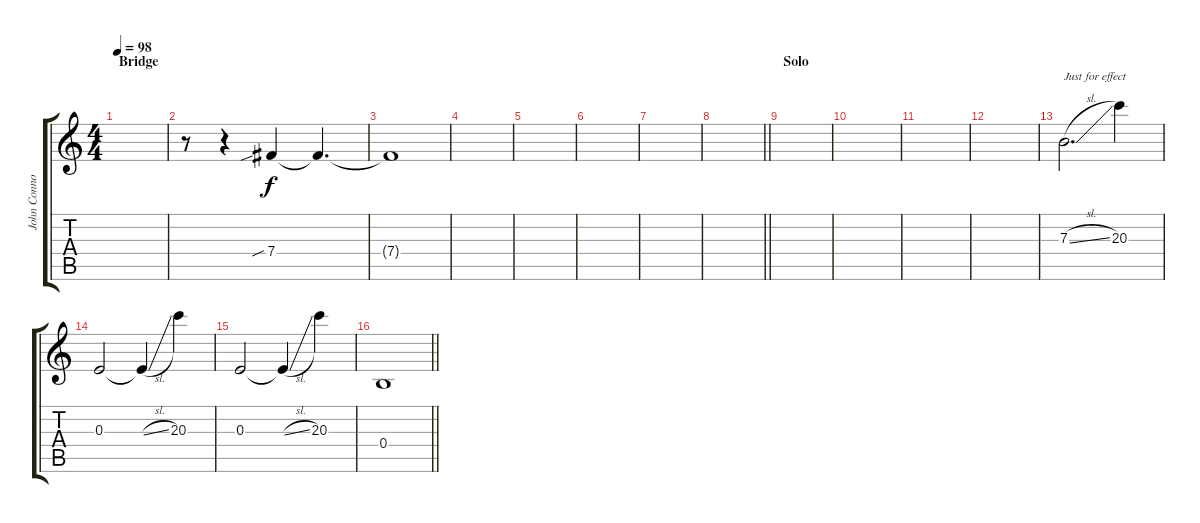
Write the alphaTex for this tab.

\track ("John Connolly whammy" "John Conno") {instrument guitarharmonics}
\staff {score tabs}
\tuning (Db4 Ab3 E3 B2 Gb2 B1) {hide}
\ts (4 4)
\section ("" "Bridge")
\tempo 98
\clef g2
\ks c
|
r.8 r.4 7.4{sib}.4{dy f} 7.4{t}.4{d} |
7.4{t}.1 |
|
|
|
|
\barLineRight lightlight
|
\section ("" "Solo")
|
|
|
|
7.3{sl}.2{d txt "Just for effect"} 20.3.4 |
0.3.2 0.3{sl t}.4 20.3.4 |
0.3.2 0.3{sl t}.4 20.3.4 |
\barLineRight lightlight
0.4{sl}.1
